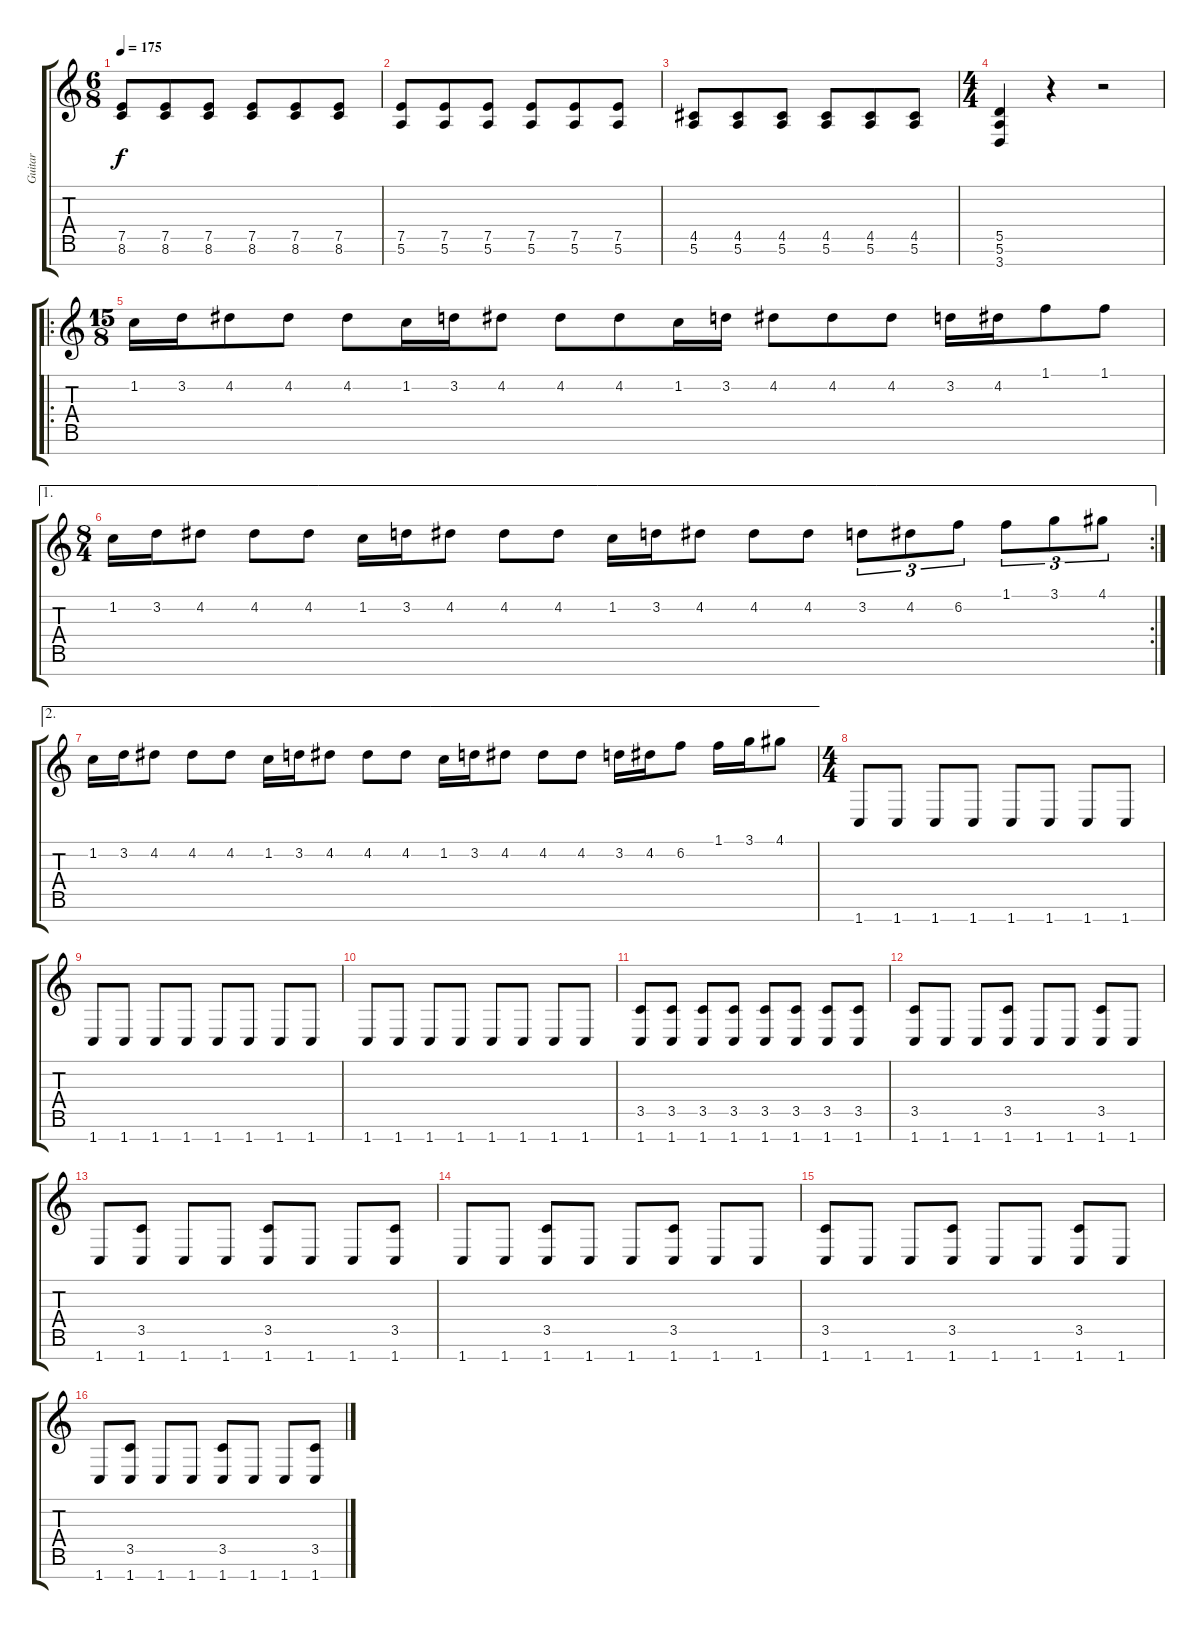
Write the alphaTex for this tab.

\track ("Guitar" "Guitar") {instrument distortionguitar}
\staff {score tabs}
\tuning (E4 B3 G3 D3 A2 E2 B1) {hide}
\ts (6 8)
\tempo 175
\clef g2
\ks c
(7.5 8.6).8{dy f} (7.5 8.6).8 (7.5 8.6).8 (7.5 8.6).8 (7.5 8.6).8 (7.5 8.6).8 |
(7.5 5.6).8 (7.5 5.6).8 (7.5 5.6).8 (7.5 5.6).8 (7.5 5.6).8 (7.5 5.6).8 |
(4.5 5.6).8 (4.5 5.6).8 (4.5 5.6).8 (4.5 5.6).8 (4.5 5.6).8 (4.5 5.6).8 |
\ts (4 4)
(5.5 5.6 3.7).4 r.4 r.2 |
\ro
\ts (15 8)
1.2.16 3.2.16 4.2.8 4.2.8 4.2.8 1.2.16 3.2.16 4.2.8 4.2.8 4.2.8 1.2.16 3.2.16 4.2.8 4.2.8 4.2.8 3.2.16 4.2.16 1.1.8 1.1.8 |
\ae 1
\rc 2
\ts (8 4)
1.2.16 3.2.16 4.2.8 4.2.8 4.2.8 1.2.16 3.2.16 4.2.8 4.2.8 4.2.8 1.2.16 3.2.16 4.2.8 4.2.8 4.2.8 3.2.8{tu (3 2)} 4.2.8{tu (3 2)} 6.2.8{tu (3 2)} 1.1.8{tu (3 2)} 3.1.8{tu (3 2)} 4.1.8{tu (3 2)} |
\ae 2
1.2.16 3.2.16 4.2.8 4.2.8 4.2.8 1.2.16 3.2.16 4.2.8 4.2.8 4.2.8 1.2.16 3.2.16 4.2.8 4.2.8 4.2.8 3.2.16 4.2.16 6.2.8 1.1.16 3.1.16 4.1.8 |
\ts (4 4)
1.7.8 1.7.8 1.7.8 1.7.8 1.7.8 1.7.8 1.7.8 1.7.8 |
1.7.8 1.7.8 1.7.8 1.7.8 1.7.8 1.7.8 1.7.8 1.7.8 |
1.7.8 1.7.8 1.7.8 1.7.8 1.7.8 1.7.8 1.7.8 1.7.8 |
(3.5 1.7).8 (3.5 1.7).8 (3.5 1.7).8 (3.5 1.7).8 (3.5 1.7).8 (3.5 1.7).8 (3.5 1.7).8 (3.5 1.7).8 |
(3.5 1.7).8 1.7.8 1.7.8 (3.5 1.7).8 1.7.8 1.7.8 (3.5 1.7).8 1.7.8 |
1.7.8 (3.5 1.7).8 1.7.8 1.7.8 (3.5 1.7).8 1.7.8 1.7.8 (3.5 1.7).8 |
1.7.8 1.7.8 (3.5 1.7).8 1.7.8 1.7.8 (3.5 1.7).8 1.7.8 1.7.8 |
(3.5 1.7).8 1.7.8 1.7.8 (3.5 1.7).8 1.7.8 1.7.8 (3.5 1.7).8 1.7.8 |
1.7.8 (3.5 1.7).8 1.7.8 1.7.8 (3.5 1.7).8 1.7.8 1.7.8 (3.5 1.7).8
